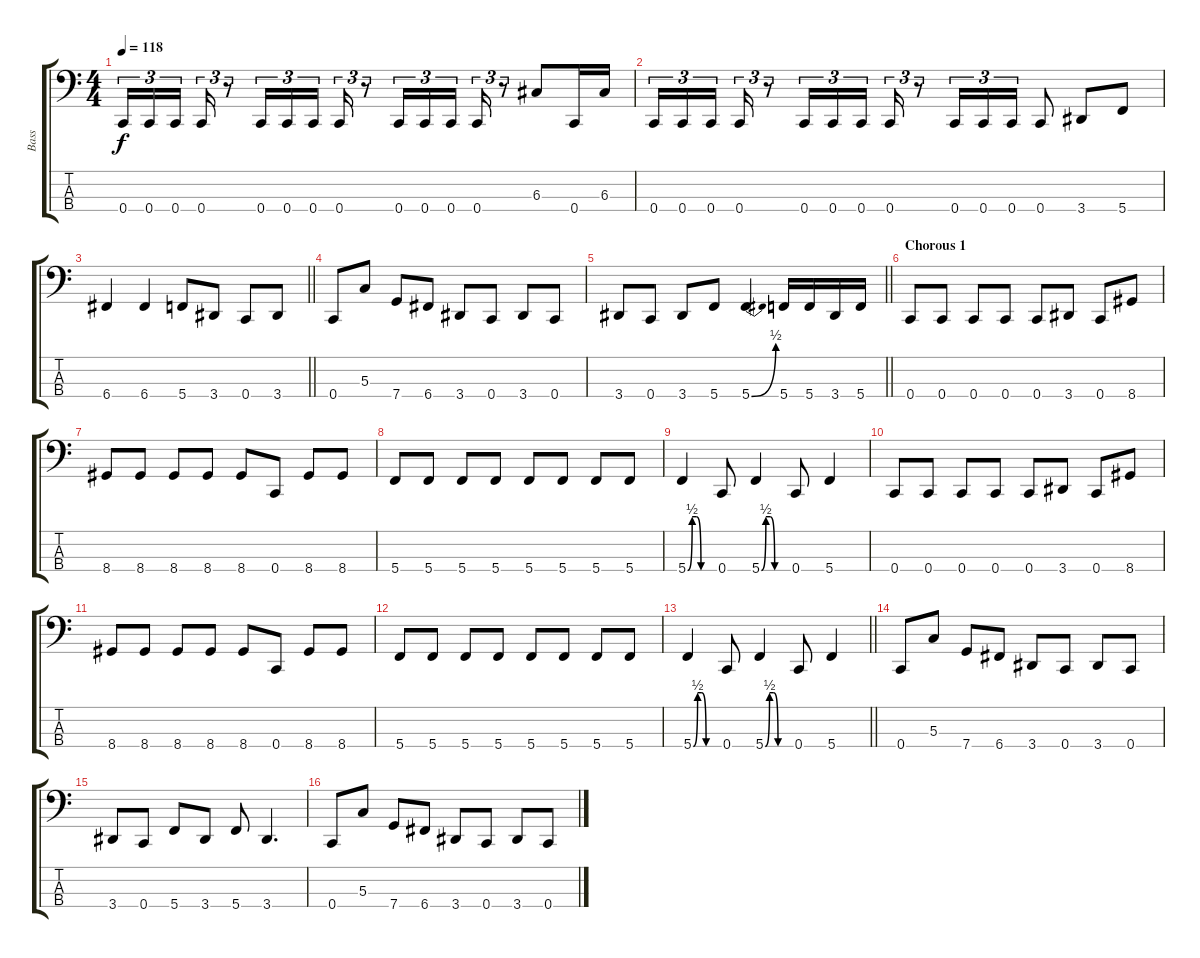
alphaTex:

\track ("Bass" "Bass") {instrument electricbassfinger}
\staff {score tabs}
\tuning (F2 C2 G1 C1) {hide}
\ts (4 4)
\tempo 118
\clef f4
\ks c
0.4.16{tu (3 2) dy f} 0.4.16{tu (3 2)} 0.4.16{tu (3 2) beam splitsecondary} 0.4.16{tu (3 2)} r.8{tu (3 2)} 0.4.16{tu (3 2)} 0.4.16{tu (3 2)} 0.4.16{tu (3 2) beam splitsecondary} 0.4.16{tu (3 2)} r.8{tu (3 2)} 0.4.16{tu (3 2)} 0.4.16{tu (3 2)} 0.4.16{tu (3 2) beam splitsecondary} 0.4.16{tu (3 2)} r.8{tu (3 2)} 6.3.8 0.4.16 6.3.16 |
0.4.16{tu (3 2)} 0.4.16{tu (3 2)} 0.4.16{tu (3 2) beam splitsecondary} 0.4.16{tu (3 2)} r.8{tu (3 2)} 0.4.16{tu (3 2)} 0.4.16{tu (3 2)} 0.4.16{tu (3 2) beam splitsecondary} 0.4.16{tu (3 2)} r.8{tu (3 2)} 0.4.16{tu (3 2)} 0.4.16{tu (3 2)} 0.4.16{tu (3 2)} 0.4.8 3.4.8 5.4.8 |
\barLineRight lightlight
6.4.4 6.4.4 5.4.8 3.4.8 0.4.8 3.4.8 |
\section ("" "")
0.4.8 5.3.8 7.4.8 6.4.8 3.4.8 0.4.8 3.4.8 0.4.8 |
\barLineRight lightlight
3.4.8 0.4.8 3.4.8 5.4.8 5.4{be (bend 0 0 60 2)}.4 5.4.16 5.4.16 3.4.16 5.4.16 |
\section ("" "Chorous 1")
0.4.8 0.4.8 0.4.8 0.4.8 0.4.8 3.4.8 0.4.8 8.4.8 |
8.4.8 8.4.8 8.4.8 8.4.8 8.4.8 0.4.8 8.4.8 8.4.8 |
5.4.8 5.4.8 5.4.8 5.4.8 5.4.8 5.4.8 5.4.8 5.4.8 |
5.4{be (custom 0 0 10 2 20 2 30 0 60 0)}.4 0.4.8 5.4{be (custom 0 0 10 2 20 2 30 0 60 0)}.4 0.4.8 5.4.4 |
0.4.8 0.4.8 0.4.8 0.4.8 0.4.8 3.4.8 0.4.8 8.4.8 |
8.4.8 8.4.8 8.4.8 8.4.8 8.4.8 0.4.8 8.4.8 8.4.8 |
5.4.8 5.4.8 5.4.8 5.4.8 5.4.8 5.4.8 5.4.8 5.4.8 |
\barLineRight lightlight
5.4{be (custom 0 0 10 2 20 2 30 0 60 0)}.4 0.4.8 5.4{be (custom 0 0 10 2 20 2 30 0 60 0)}.4 0.4.8 5.4.4 |
\section ("" "")
0.4.8 5.3.8 7.4.8 6.4.8 3.4.8 0.4.8 3.4.8 0.4.8 |
3.4.8 0.4.8 5.4.8 3.4.8 5.4.8 3.4.4{d} |
0.4.8 5.3.8 7.4.8 6.4.8 3.4.8 0.4.8 3.4.8 0.4.8
